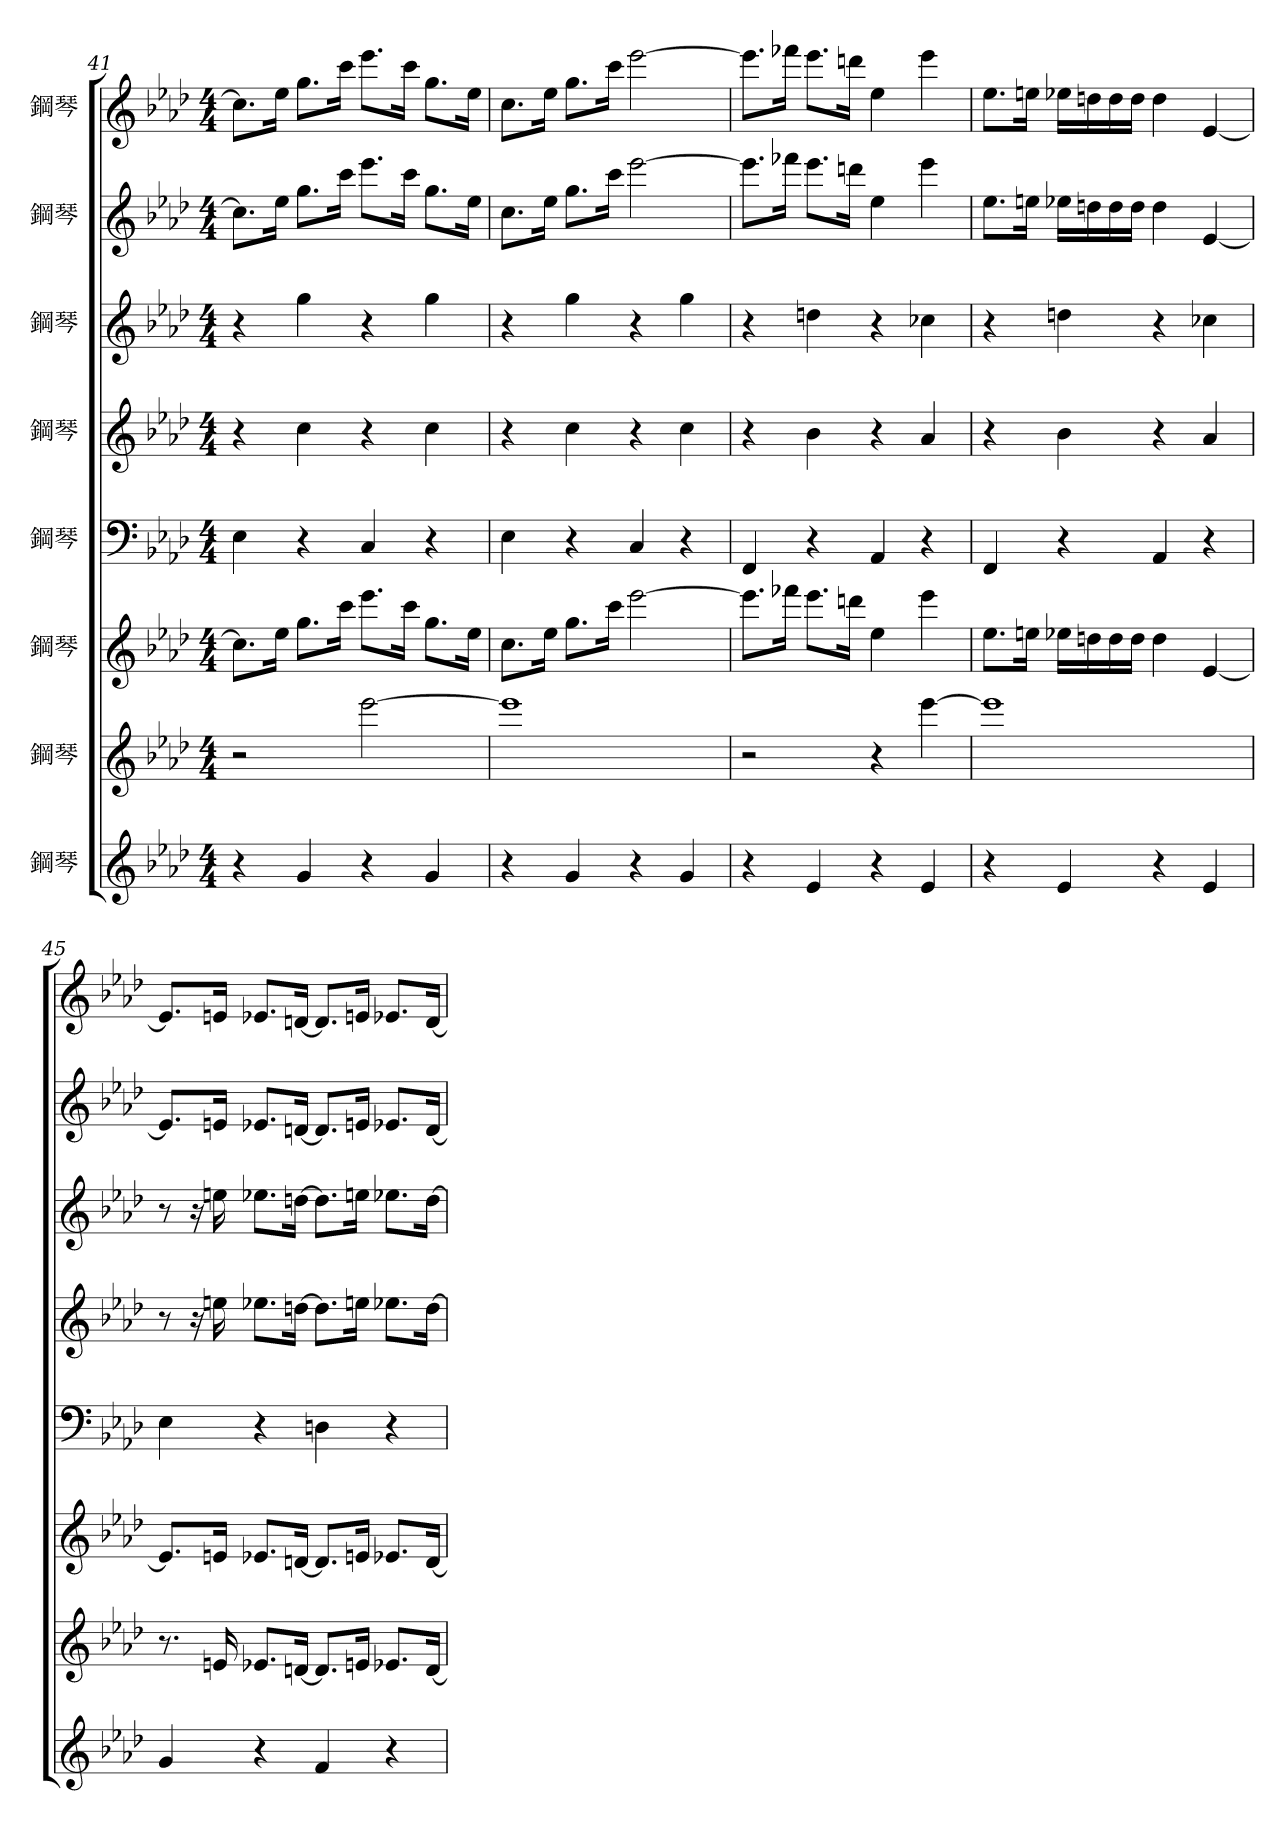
**kern	**kern	**kern	**kern	**kern	**kern	**kern	**kern
*part8	*part7	*part6	*part5	*part4	*part3	*part2	*part1
*staff8	*staff7	*staff6	*staff5	*staff4	*staff3	*staff2	*staff1
*I"鋼琴	*I"鋼琴	*I"鋼琴	*I"鋼琴	*I"鋼琴	*I"鋼琴	*I"鋼琴	*I"鋼琴
!!LO:PB:g=z
*clefG2	*clefG2	*clefG2	*clefF4	*clefG2	*clefG2	*clefG2	*clefG2
*k[b-e-a-d-]	*k[b-e-a-d-]	*k[b-e-a-d-]	*k[b-e-a-d-]	*k[b-e-a-d-]	*k[b-e-a-d-]	*k[b-e-a-d-]	*k[b-e-a-d-]
*M4/4	*M4/4	*M4/4	*M4/4	*M4/4	*M4/4	*M4/4	*M4/4
=41	=41	=41	=41	=41	=41	=41	=41
4r	2r	8.cc\L]	4E-\	4r	4r	8.cc\L]	8.cc\L]
.	.	16ee-\Jk	.	.	.	16ee-\Jk	16ee-\Jk
4g/	.	8.gg\L	4r	4cc\	4gg\	8.gg\L	8.gg\L
.	.	16ccc\Jk	.	.	.	16ccc\Jk	16ccc\Jk
4r	[2eee-\	8.eee-\L	4C/	4r	4r	8.eee-\L	8.eee-\L
.	.	16ccc\Jk	.	.	.	16ccc\Jk	16ccc\Jk
4g/	.	8.gg\L	4r	4cc\	4gg\	8.gg\L	8.gg\L
.	.	16ee-\Jk	.	.	.	16ee-\Jk	16ee-\Jk
=42	=42	=42	=42	=42	=42	=42	=42
4r	1eee-]	8.cc\L	4E-\	4r	4r	8.cc\L	8.cc\L
.	.	16ee-\Jk	.	.	.	16ee-\Jk	16ee-\Jk
4g/	.	8.gg\L	4r	4cc\	4gg\	8.gg\L	8.gg\L
.	.	16ccc\Jk	.	.	.	16ccc\Jk	16ccc\Jk
4r	.	[2eee-\	4C/	4r	4r	[2eee-\	[2eee-\
4g/	.	.	4r	4cc\	4gg\	.	.
=43	=43	=43	=43	=43	=43	=43	=43
4r	2r	8.eee-\L]	4FF/	4r	4r	8.eee-\L]	8.eee-\L]
.	.	16fff-X\Jk	.	.	.	16fff-X\Jk	16fff-X\Jk
4e-/	.	8.eee-\L	4r	4b-\	4ddn\	8.eee-\L	8.eee-\L
.	.	16dddn\Jk	.	.	.	16dddn\Jk	16dddn\Jk
4r	4r	4ee-\	4AA-/	4r	4r	4ee-\	4ee-\
4e-/	[4eee-\	4eee-\	4r	4a-/	4cc-X\	4eee-\	4eee-\
=44	=44	=44	=44	=44	=44	=44	=44
4r	1eee-]	8.ee-\L	4FF/	4r	4r	8.ee-\L	8.ee-\L
.	.	16een\Jk	.	.	.	16een\Jk	16een\Jk
4e-/	.	16ee-X\LL	4r	4b-\	4ddn\	16ee-X\LL	16ee-X\LL
.	.	16ddn\	.	.	.	16ddn\	16ddn\
.	.	16dd\	.	.	.	16dd\	16dd\
.	.	16dd\JJ	.	.	.	16dd\JJ	16dd\JJ
4r	.	4dd\	4AA-/	4r	4r	4dd\	4dd\
4e-/	.	[4e-/	4r	4a-/	4cc-X\	[4e-/	[4e-/
!!LO:PB:g=z
=45	=45	=45	=45	=45	=45	=45	=45
4g/	8.r	8.e-/L]	4E-\	8r	8r	8.e-/L]	8.e-/L]
.	.	.	.	16r	16r	.	.
.	16en/	16en/Jk	.	16een\	16een\	16en/Jk	16en/Jk
4r	8.e-X/L	8.e-X/L	4r	8.ee-X\L	8.ee-X\L	8.e-X/L	8.e-X/L
.	[16dn/Jk	[16dn/Jk	.	[16ddn\Jk	[16ddn\Jk	[16dn/Jk	[16dn/Jk
4f/	8.d/L]	8.d/L]	4Dn\	8.dd\L]	8.dd\L]	8.d/L]	8.d/L]
.	16en/Jk	16en/Jk	.	16een\Jk	16een\Jk	16en/Jk	16en/Jk
4r	8.e-X/L	8.e-X/L	4r	8.ee-X\L	8.ee-X\L	8.e-X/L	8.e-X/L
.	[16d/Jk	[16d/Jk	.	[16dd\Jk	[16dd\Jk	[16d/Jk	[16d/Jk
=	=	=	=	=	=	=	=
*-	*-	*-	*-	*-	*-	*-	*-
